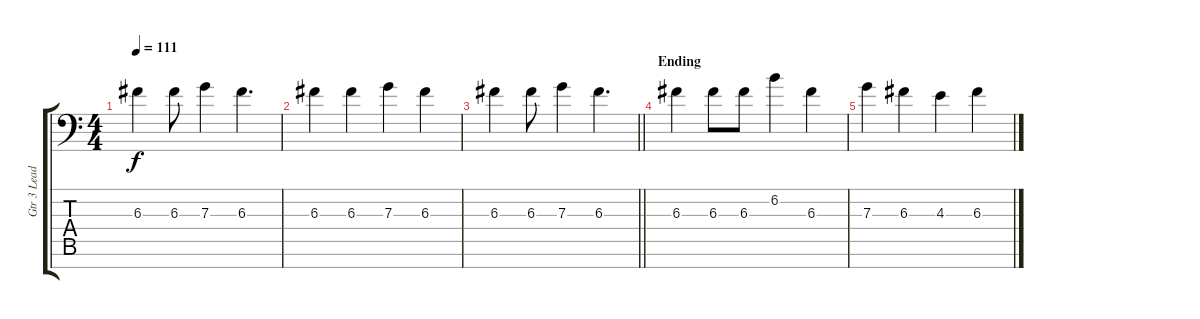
\track ("Gtr 3 Lead" "Gtr 3 Lead") {instrument distortionguitar}
\staff {score tabs}
\tuning (A3 F3 C3 G2 D2 A1 E1) {hide}
\ts (4 4)
\tempo 111
\clef f4
\ks c
6.3.4{dy f} 6.3.8 7.3.4 6.3.4{d} |
6.3.4 6.3.4 7.3.4 6.3.4 |
\barLineRight lightlight
6.3.4 6.3.8 7.3.4 6.3.4{d} |
\section ("" "Ending")
6.3.4 6.3.8 6.3.8 6.2.4 6.3.4 |
7.3.4 6.3.4 4.3.4 6.3.4
